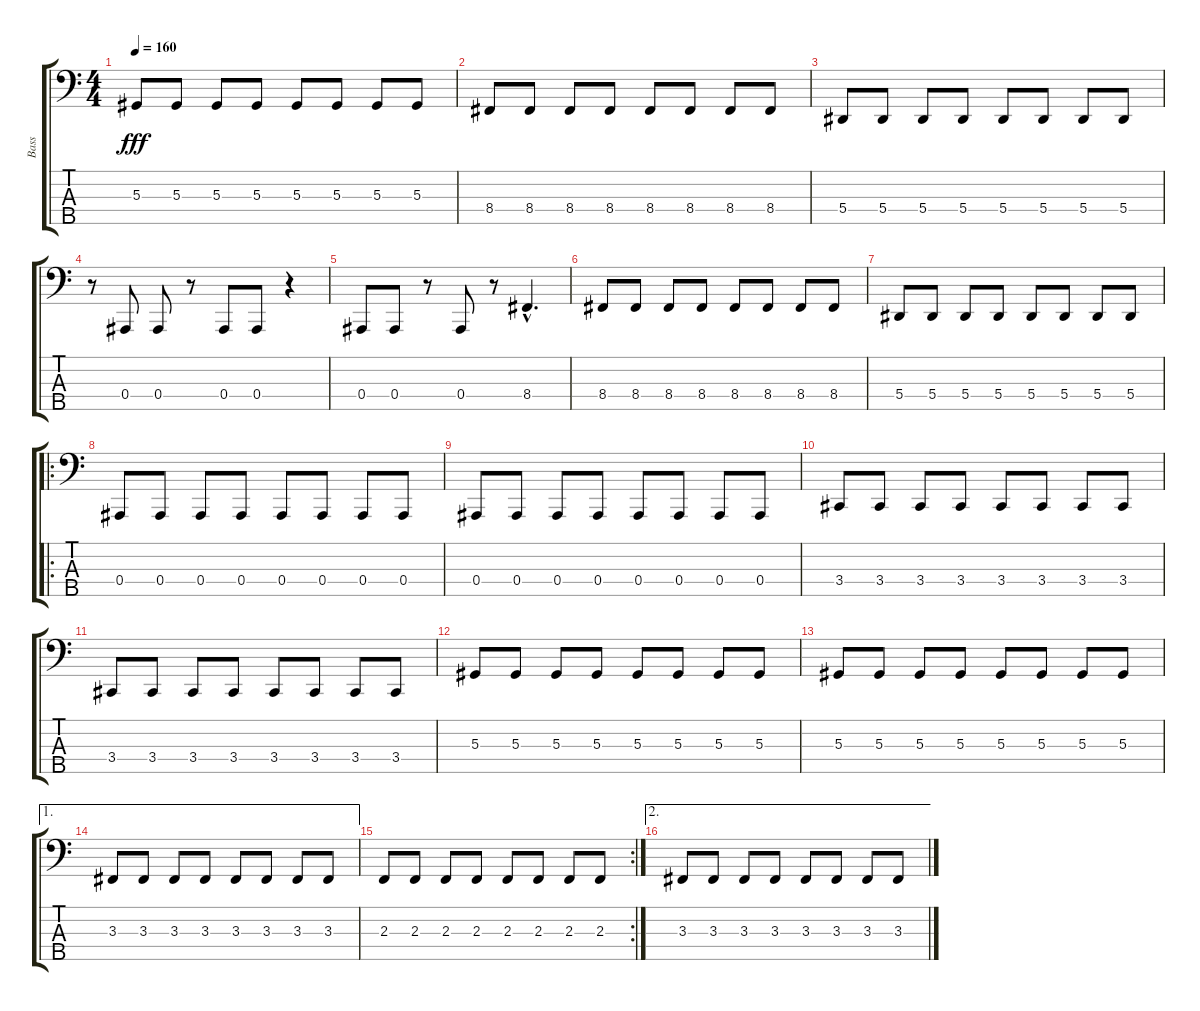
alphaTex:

\track ("Bass" "Bass") {instrument electricbassfinger}
\staff {score tabs}
\tuning (Db2 Ab1 Eb1 Bb0 F0) {hide}
\ts (4 4)
\tempo 160
\clef f4
\ks c
5.3.8{dy fff} 5.3.8 5.3.8 5.3.8 5.3.8 5.3.8 5.3.8 5.3.8 |
8.4.8 8.4.8 8.4.8 8.4.8 8.4.8 8.4.8 8.4.8 8.4.8 |
5.4.8 5.4.8 5.4.8 5.4.8 5.4.8 5.4.8 5.4.8 5.4.8 |
r.8 0.4.8 0.4.8 r.8 0.4.8 0.4.8 r.4 |
0.4.8 0.4.8 r.8 0.4.8 r.8 8.4{hac}.4{d} |
8.4.8 8.4.8 8.4.8 8.4.8 8.4.8 8.4.8 8.4.8 8.4.8 |
5.4.8 5.4.8 5.4.8 5.4.8 5.4.8 5.4.8 5.4.8 5.4.8 |
\ro
0.4.8 0.4.8 0.4.8 0.4.8 0.4.8 0.4.8 0.4.8 0.4.8 |
0.4.8 0.4.8 0.4.8 0.4.8 0.4.8 0.4.8 0.4.8 0.4.8 |
3.4.8 3.4.8 3.4.8 3.4.8 3.4.8 3.4.8 3.4.8 3.4.8 |
3.4.8 3.4.8 3.4.8 3.4.8 3.4.8 3.4.8 3.4.8 3.4.8 |
5.3.8 5.3.8 5.3.8 5.3.8 5.3.8 5.3.8 5.3.8 5.3.8 |
5.3.8 5.3.8 5.3.8 5.3.8 5.3.8 5.3.8 5.3.8 5.3.8 |
\ae 1
3.3.8 3.3.8 3.3.8 3.3.8 3.3.8 3.3.8 3.3.8 3.3.8 |
\rc 2
2.3.8 2.3.8 2.3.8 2.3.8 2.3.8 2.3.8 2.3.8 2.3.8 |
\ae 2
3.3.8 3.3.8 3.3.8 3.3.8 3.3.8 3.3.8 3.3.8 3.3.8
